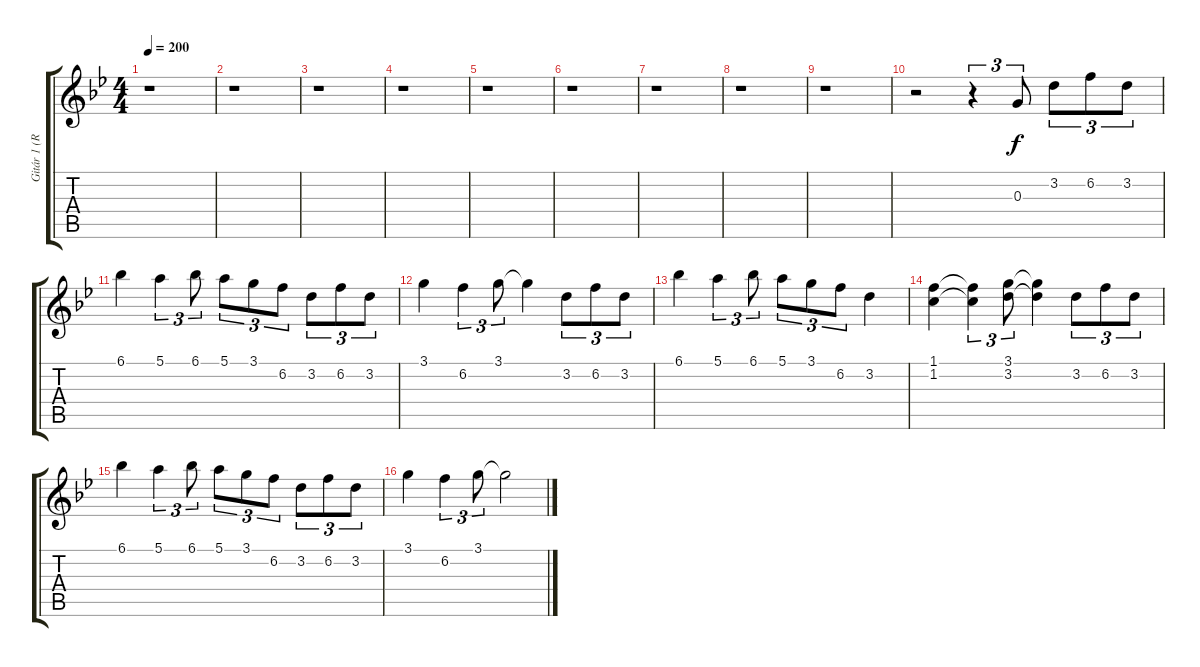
\track ("Gitár 1 (Ritchie Blackmore)" "Gitár 1 (R") {instrument distortionguitar}
\staff {score tabs}
\tuning (E4 B3 G3 D3 A2 E2) {hide}
\ts (4 4)
\tempo 200
\clef g2
\ks bb
r.1{dy f} |
r.1 |
r.1 |
r.1 |
r.1 |
r.1 |
r.1 |
r.1 |
r.1 |
r.2 r.4{tu (3 2)} 0.3.8{tu (3 2)} 3.2.8{tu (3 2)} 6.2.8{tu (3 2)} 3.2.8{tu (3 2)} |
6.1.4 5.1.4{tu (3 2)} 6.1.8{tu (3 2)} 5.1.8{tu (3 2)} 3.1.8{tu (3 2)} 6.2.8{tu (3 2)} 3.2.8{tu (3 2)} 6.2.8{tu (3 2)} 3.2.8{tu (3 2)} |
3.1.4 6.2.4{tu (3 2)} 3.1.8{tu (3 2)} 3.1{t}.4 3.2.8{tu (3 2)} 6.2.8{tu (3 2)} 3.2.8{tu (3 2)} |
6.1.4 5.1.4{tu (3 2)} 6.1.8{tu (3 2)} 5.1.8{tu (3 2)} 3.1.8{tu (3 2)} 6.2.8{tu (3 2)} 3.2.4 |
(1.1 1.2).4 (1.1{t} 1.2{t}).4{tu (3 2)} (3.1 3.2).8{tu (3 2)} (3.1{t} 3.2{t}).4 3.2.8{tu (3 2)} 6.2.8{tu (3 2)} 3.2.8{tu (3 2)} |
6.1.4 5.1.4{tu (3 2)} 6.1.8{tu (3 2)} 5.1.8{tu (3 2)} 3.1.8{tu (3 2)} 6.2.8{tu (3 2)} 3.2.8{tu (3 2)} 6.2.8{tu (3 2)} 3.2.8{tu (3 2)} |
3.1.4 6.2.4{tu (3 2)} 3.1.8{tu (3 2)} 3.1{t}.2
